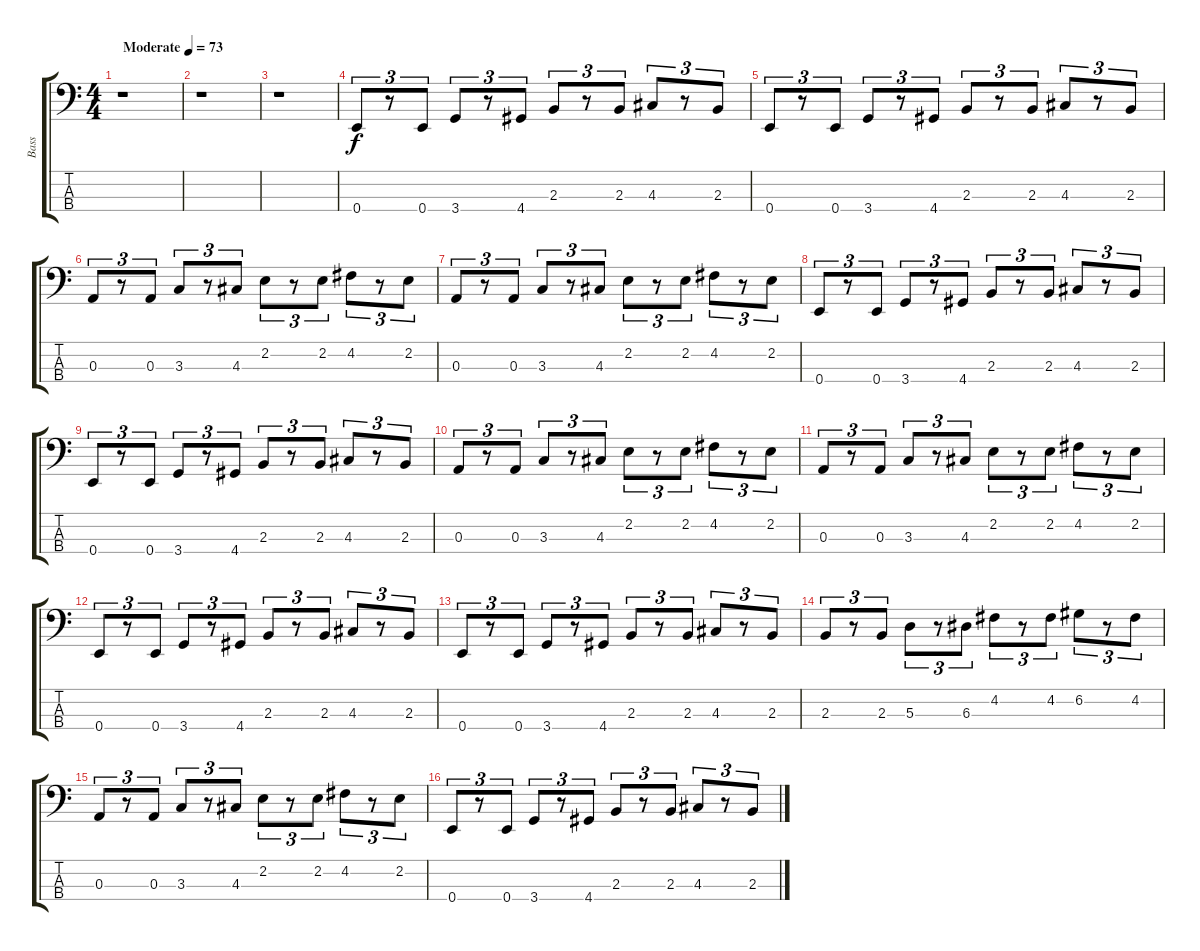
\track ("Bass" "Bass") {instrument electricbassfinger}
\staff {score tabs}
\tuning (G2 D2 A1 E1) {hide}
\ts (4 4)
\tempo (73 "Moderate")
\clef f4
\ks c
r.1{dy f instrument electricbassfinger} |
r.1 |
r.1 |
0.4.8{tu (3 2)} r.8{tu (3 2)} 0.4.8{tu (3 2)} 3.4.8{tu (3 2)} r.8{tu (3 2)} 4.4.8{tu (3 2)} 2.3.8{tu (3 2)} r.8{tu (3 2)} 2.3.8{tu (3 2)} 4.3.8{tu (3 2)} r.8{tu (3 2)} 2.3.8{tu (3 2)} |
0.4.8{tu (3 2)} r.8{tu (3 2)} 0.4.8{tu (3 2)} 3.4.8{tu (3 2)} r.8{tu (3 2)} 4.4.8{tu (3 2)} 2.3.8{tu (3 2)} r.8{tu (3 2)} 2.3.8{tu (3 2)} 4.3.8{tu (3 2)} r.8{tu (3 2)} 2.3.8{tu (3 2)} |
0.3.8{tu (3 2)} r.8{tu (3 2)} 0.3.8{tu (3 2)} 3.3.8{tu (3 2)} r.8{tu (3 2)} 4.3.8{tu (3 2)} 2.2.8{tu (3 2)} r.8{tu (3 2)} 2.2.8{tu (3 2)} 4.2.8{tu (3 2)} r.8{tu (3 2)} 2.2.8{tu (3 2)} |
0.3.8{tu (3 2)} r.8{tu (3 2)} 0.3.8{tu (3 2)} 3.3.8{tu (3 2)} r.8{tu (3 2)} 4.3.8{tu (3 2)} 2.2.8{tu (3 2)} r.8{tu (3 2)} 2.2.8{tu (3 2)} 4.2.8{tu (3 2)} r.8{tu (3 2)} 2.2.8{tu (3 2)} |
0.4.8{tu (3 2)} r.8{tu (3 2)} 0.4.8{tu (3 2)} 3.4.8{tu (3 2)} r.8{tu (3 2)} 4.4.8{tu (3 2)} 2.3.8{tu (3 2)} r.8{tu (3 2)} 2.3.8{tu (3 2)} 4.3.8{tu (3 2)} r.8{tu (3 2)} 2.3.8{tu (3 2)} |
0.4.8{tu (3 2)} r.8{tu (3 2)} 0.4.8{tu (3 2)} 3.4.8{tu (3 2)} r.8{tu (3 2)} 4.4.8{tu (3 2)} 2.3.8{tu (3 2)} r.8{tu (3 2)} 2.3.8{tu (3 2)} 4.3.8{tu (3 2)} r.8{tu (3 2)} 2.3.8{tu (3 2)} |
0.3.8{tu (3 2)} r.8{tu (3 2)} 0.3.8{tu (3 2)} 3.3.8{tu (3 2)} r.8{tu (3 2)} 4.3.8{tu (3 2)} 2.2.8{tu (3 2)} r.8{tu (3 2)} 2.2.8{tu (3 2)} 4.2.8{tu (3 2)} r.8{tu (3 2)} 2.2.8{tu (3 2)} |
0.3.8{tu (3 2)} r.8{tu (3 2)} 0.3.8{tu (3 2)} 3.3.8{tu (3 2)} r.8{tu (3 2)} 4.3.8{tu (3 2)} 2.2.8{tu (3 2)} r.8{tu (3 2)} 2.2.8{tu (3 2)} 4.2.8{tu (3 2)} r.8{tu (3 2)} 2.2.8{tu (3 2)} |
0.4.8{tu (3 2)} r.8{tu (3 2)} 0.4.8{tu (3 2)} 3.4.8{tu (3 2)} r.8{tu (3 2)} 4.4.8{tu (3 2)} 2.3.8{tu (3 2)} r.8{tu (3 2)} 2.3.8{tu (3 2)} 4.3.8{tu (3 2)} r.8{tu (3 2)} 2.3.8{tu (3 2)} |
0.4.8{tu (3 2)} r.8{tu (3 2)} 0.4.8{tu (3 2)} 3.4.8{tu (3 2)} r.8{tu (3 2)} 4.4.8{tu (3 2)} 2.3.8{tu (3 2)} r.8{tu (3 2)} 2.3.8{tu (3 2)} 4.3.8{tu (3 2)} r.8{tu (3 2)} 2.3.8{tu (3 2)} |
2.3.8{tu (3 2)} r.8{tu (3 2)} 2.3.8{tu (3 2)} 5.3.8{tu (3 2)} r.8{tu (3 2)} 6.3.8{tu (3 2)} 4.2.8{tu (3 2)} r.8{tu (3 2)} 4.2.8{tu (3 2)} 6.2.8{tu (3 2)} r.8{tu (3 2)} 4.2.8{tu (3 2)} |
0.3.8{tu (3 2)} r.8{tu (3 2)} 0.3.8{tu (3 2)} 3.3.8{tu (3 2)} r.8{tu (3 2)} 4.3.8{tu (3 2)} 2.2.8{tu (3 2)} r.8{tu (3 2)} 2.2.8{tu (3 2)} 4.2.8{tu (3 2)} r.8{tu (3 2)} 2.2.8{tu (3 2)} |
0.4.8{tu (3 2)} r.8{tu (3 2)} 0.4.8{tu (3 2)} 3.4.8{tu (3 2)} r.8{tu (3 2)} 4.4.8{tu (3 2)} 2.3.8{tu (3 2)} r.8{tu (3 2)} 2.3.8{tu (3 2)} 4.3.8{tu (3 2)} r.8{tu (3 2)} 2.3.8{tu (3 2)}
